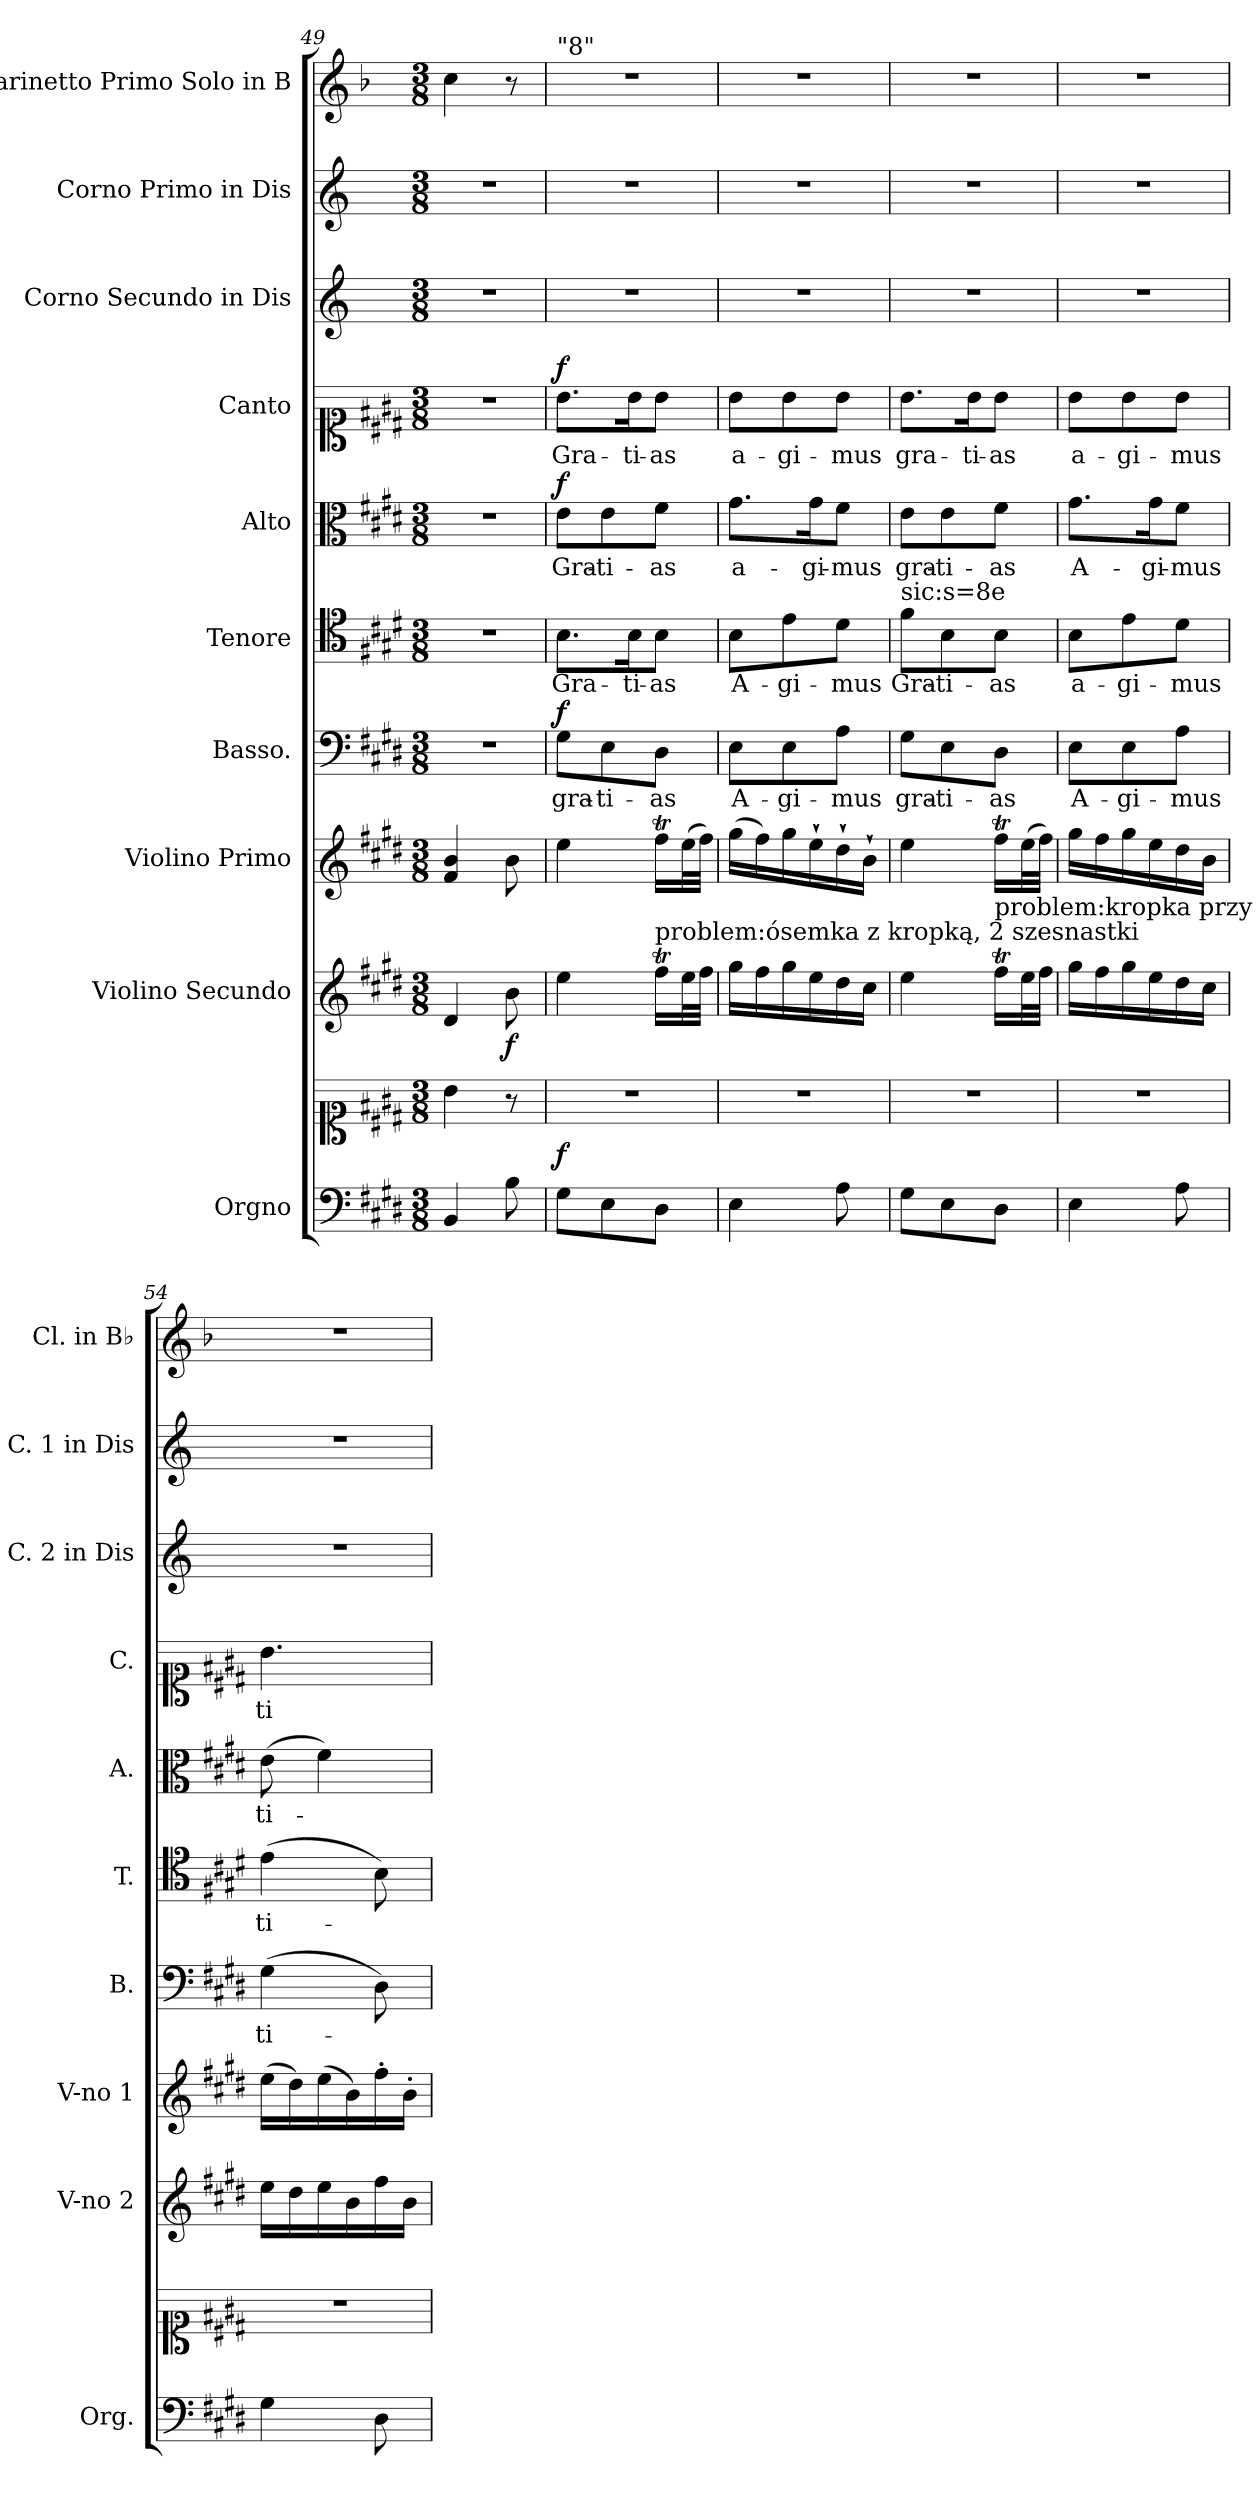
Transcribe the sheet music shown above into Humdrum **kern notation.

**kern	**kern	**dynam	**kern	**dynam	**kern	**kern	**text	**dynam	**kern	**text	**kern	**text	**dynam	**kern	**text	**dynam	**kern	**kern	**kern
*part10	*part10	*part10	*part9	*part9	*part8	*part7	*part7	*part7	*part6	*part6	*part5	*part5	*part5	*part4	*part4	*part4	*part3	*part2	*part1
*staff11	*staff10	*staff10/11	*staff9	*staff9	*staff8	*staff7	*staff7	*staff7	*staff6	*staff6	*staff5	*staff5	*staff5	*staff4	*staff4	*staff4	*staff3	*staff2	*staff1
*I"Orgno	*	*	*I"Violino Secundo	*	*I"Violino Primo	*I"Basso.	*	*	*I"Tenore	*	*I"Alto	*	*	*I"Canto	*	*	*I"Corno Secundo in Dis	*I"Corno Primo in Dis	*I"Clarinetto Primo Solo in B
*I'Org.	*	*	*I'V-no 2	*	*I'V-no 1	*I'B.	*	*	*I'T.	*	*I'A.	*	*	*I'C.	*	*	*I'C. 2 in Dis	*I'C. 1 in Dis	*I'Cl. in B♭
*clefF4	*clefC1	*	*clefG2	*	*clefG2	*clefF4	*	*	*clefC4	*	*clefC3	*	*	*clefC1	*	*	*clefG2	*clefG2	*clefG2
*	*	*	*	*	*	*	*	*	*	*	*	*	*	*	*	*	*ITrd5c8	*ITrd5c8	*ITrd1c1
*k[f#c#g#d#]	*k[f#c#g#d#]	*	*k[f#c#g#d#]	*	*k[f#c#g#d#]	*k[f#c#g#d#]	*	*	*k[f#c#g#d#]	*	*k[f#c#g#d#]	*	*	*k[f#c#g#d#]	*	*	*k[f#c#g#d#]	*k[f#c#g#d#]	*k[f#c#g#d#]
*M3/8	*M3/8	*	*M3/8	*	*M3/8	*M3/8	*	*	*M3/8	*	*M3/8	*	*	*M3/8	*	*	*M3/8	*M3/8	*M3/8
=49	=49	=49	=49	=49	=49	=49	=49	=49	=49	=49	=49	=49	=49	=49	=49	=49	=49	=49	=49
4BB	4b	.	4d#	.	4f# 4b	4.r	.	.	4.r	.	4.r	.	.	4.r	.	.	4.r	4.r	4b
8B	8r	.	8b	f	8b	.	.	.	.	.	.	.	.	.	.	.	.	.	8r
=50	=50	=50	=50	=50	=50	=50	=50	=50	=50	=50	=50	=50	=50	=50	=50	=50	=50	=50	=50
!	!	!	!	!	!	!	!	!	!	!	!	!	!	!	!	!	!	!	!LO:TX:a:t="8"
!	!	!	!	!	!	!	!	!LO:DY:a	!	!	!	!	!LO:DY:a	!	!	!LO:DY:a	!	!	!
8G#L	4.r	f	4ee	.	4ee	8G#L	gra-	f	8.BL	Gra-	8eL	Gra-	f	8.bL	Gra-	f	4.r	4.r	4.r
8E	.	.	.	.	.	8E	-ti-	.	.	.	8e	-ti-	.	.	.	.	.	.	.
.	.	.	.	.	.	.	.	.	16BK	-ti-	.	.	.	16bK	-ti-	.	.	.	.
!	!	!	!LO:TX:a:t=problem&colon;ósemka z kropką, 2 szesnastki	!	!	!	!	!	!	!	!	!	!	!	!	!	!	!	!
8D#J	.	.	16ff#TLL	.	16ff#TLL	8D#J	-as	.	8BJ	-as	8f#J	-as	.	8bJ	-as	.	.	.	.
.	.	.	32eeL	.	(32eeL	.	.	.	.	.	.	.	.	.	.	.	.	.	.
.	.	.	32ff#JJJ	.	32ff#JJJ)	.	.	.	.	.	.	.	.	.	.	.	.	.	.
=51	=51	=51	=51	=51	=51	=51	=51	=51	=51	=51	=51	=51	=51	=51	=51	=51	=51	=51	=51
4E	4.r	.	16gg#LL	.	(16gg#LL	8EL	A-	.	8BL	A-	8.g#L	a-	.	8bL	a-	.	4.r	4.r	4.r
.	.	.	16ff#	.	16ff#)	.	.	.	.	.	.	.	.	.	.	.	.	.	.
.	.	.	16gg#	.	16gg#	8E	-gi-	.	8e	-gi-	.	.	.	8b	-gi-	.	.	.	.
.	.	.	16ee	.	16ee`	.	.	.	.	.	16g#K	-gi-	.	.	.	.	.	.	.
8A	.	.	16dd#	.	16dd#`	8AJ	-mus	.	8d#J	-mus	8f#J	-mus	.	8bJ	-mus	.	.	.	.
.	.	.	16cc#JJ	.	16b`JJ	.	.	.	.	.	.	.	.	.	.	.	.	.	.
=52	=52	=52	=52	=52	=52	=52	=52	=52	=52	=52	=52	=52	=52	=52	=52	=52	=52	=52	=52
!	!	!	!	!	!	!	!	!	!LO:TX:a:t=sic&colon;s=8e	!	!	!	!	!	!	!	!	!	!
8G#L	4.r	.	4ee	.	4ee	8G#L	gra-	.	8f#L	Gra-	8eL	gra-	.	8.bL	gra-	.	4.r	4.r	4.r
8E	.	.	.	.	.	8E	-ti-	.	8B	-ti-	8e	-ti-	.	.	.	.	.	.	.
.	.	.	.	.	.	.	.	.	.	.	.	.	.	16bK	-ti-	.	.	.	.
!	!	!	!LO:TX:a:t=problem&colon;kropka przy szesnastce	!	!	!	!	!	!	!	!	!	!	!	!	!	!	!	!
8D#J	.	.	16ff#TLL	.	16ff#TLL	8D#J	-as	.	8BJ	-as	8f#J	-as	.	8bJ	-as	.	.	.	.
.	.	.	32eeL	.	(32eeL	.	.	.	.	.	.	.	.	.	.	.	.	.	.
.	.	.	32ff#JJJ	.	32ff#JJJ)	.	.	.	.	.	.	.	.	.	.	.	.	.	.
=53	=53	=53	=53	=53	=53	=53	=53	=53	=53	=53	=53	=53	=53	=53	=53	=53	=53	=53	=53
4E	4.r	.	16gg#LL	.	16gg#LL	8EL	A-	.	8BL	a-	8.g#L	A-	.	8bL	a-	.	4.r	4.r	4.r
.	.	.	16ff#	.	16ff#	.	.	.	.	.	.	.	.	.	.	.	.	.	.
.	.	.	16gg#	.	16gg#	8E	-gi-	.	8e	-gi-	.	.	.	8b	-gi-	.	.	.	.
.	.	.	16ee	.	16ee	.	.	.	.	.	16g#K	-gi-	.	.	.	.	.	.	.
8A	.	.	16dd#	.	16dd#	8AJ	-mus	.	8d#J	-mus	8f#J	-mus	.	8bJ	-mus	.	.	.	.
.	.	.	16cc#JJ	.	16bJJ	.	.	.	.	.	.	.	.	.	.	.	.	.	.
=54	=54	=54	=54	=54	=54	=54	=54	=54	=54	=54	=54	=54	=54	=54	=54	=54	=54	=54	=54
4G#	4.r	.	16eeLL	.	(16eeLL	(4G#	ti-	.	(4e	ti-	(8e	ti-	.	4.b	ti-	.	4.r	4.r	4.r
.	.	.	16dd#	.	16dd#)	.	.	.	.	.	.	.	.	.	.	.	.	.	.
.	.	.	16ee	.	(16ee	.	.	.	.	.	4f#)	.	.	.	.	.	.	.	.
.	.	.	16b	.	16b)	.	.	.	.	.	.	.	.	.	.	.	.	.	.
8D#	.	.	16ff#	.	16ff#'	8D#)	.	.	8B)	.	.	.	.	.	.	.	.	.	.
.	.	.	16bJJ	.	16b'JJ	.	.	.	.	.	.	.	.	.	.	.	.	.	.
=	=	=	=	=	=	=	=	=	=	=	=	=	=	=	=	=	=	=	=
*-	*-	*-	*-	*-	*-	*-	*-	*-	*-	*-	*-	*-	*-	*-	*-	*-	*-	*-	*-
